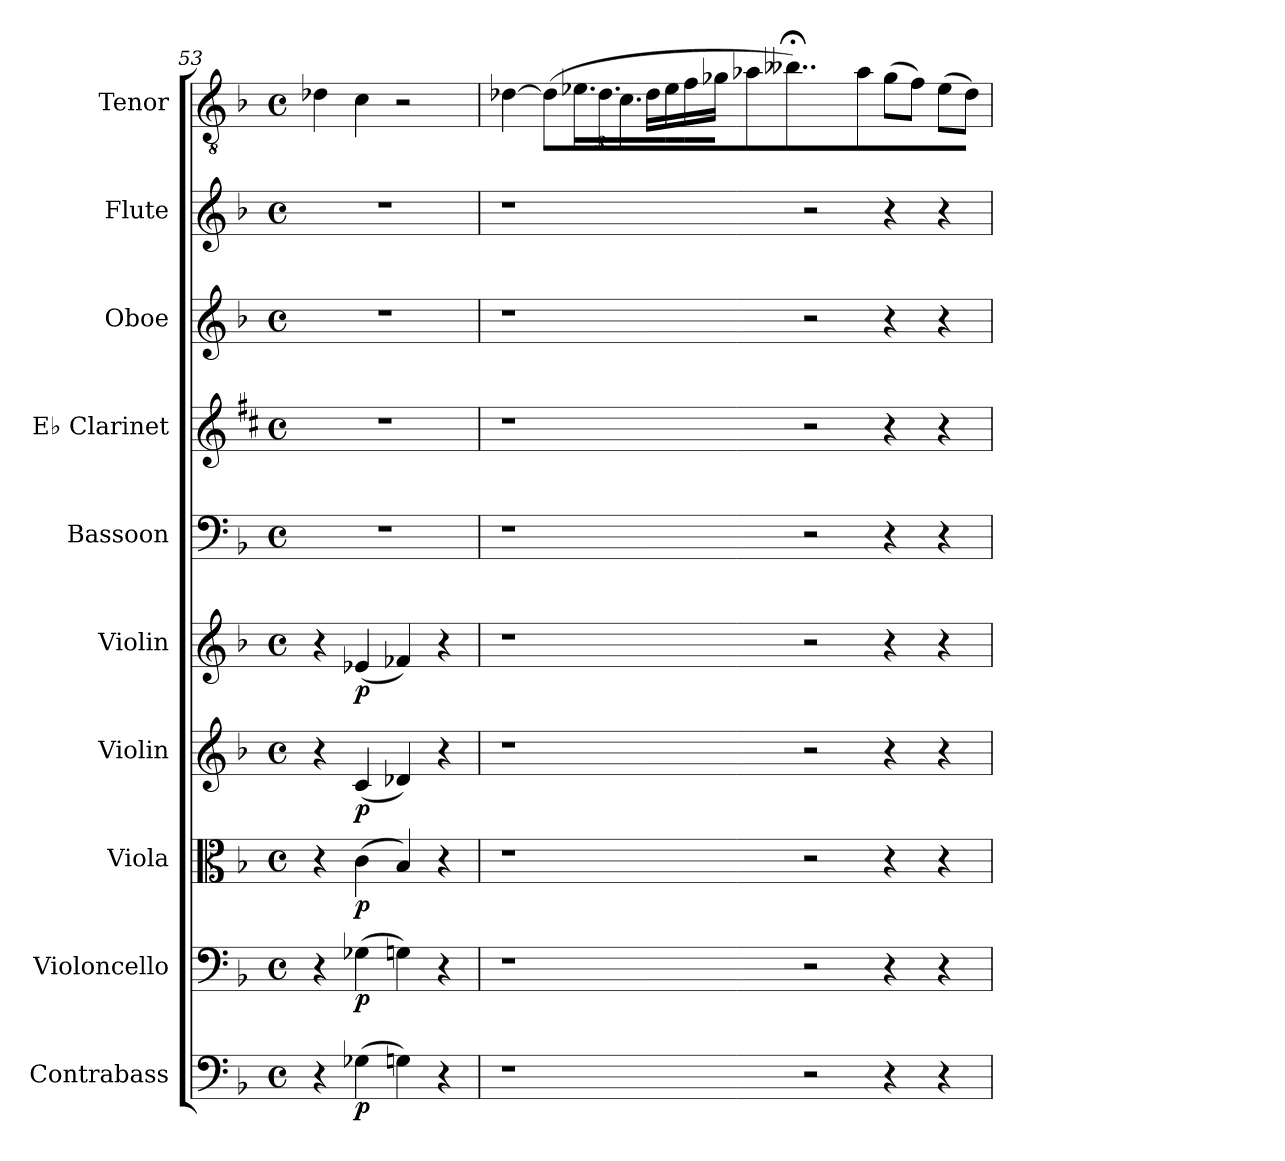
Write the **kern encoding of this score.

**kern	**dynam	**kern	**dynam	**kern	**dynam	**kern	**dynam	**kern	**dynam	**kern	**kern	**kern	**kern	**kern
*part10	*part10	*part9	*part9	*part8	*part8	*part7	*part7	*part6	*part6	*part5	*part4	*part3	*part2	*part1
*staff10	*staff10	*staff9	*staff9	*staff8	*staff8	*staff7	*staff7	*staff6	*staff6	*staff5	*staff4	*staff3	*staff2	*staff1
*I"Contrabass	*	*I"Violoncello	*	*I"Viola	*	*I"Violin	*	*I"Violin	*	*I"Bassoon	*I"E♭ Clarinet	*I"Oboe	*I"Flute	*I"Tenor
*I'Cb.	*	*I'Vc.	*	*I'Vla.	*	*I'Vln.	*	*I'Vln.	*	*I'Bsn.	*I'E♭ Cl.	*I'Ob.	*I'Fl.	*I'T.
*clefF4	*	*clefF4	*	*clefC3	*	*clefG2	*	*clefG2	*	*clefF4	*clefG2	*clefG2	*clefG2	*clefGv2
*ITrd7c12	*	*	*	*	*	*	*	*	*	*	*ITrd-2c-3	*	*	*
*k[b-]	*	*k[b-]	*	*k[b-]	*	*k[b-]	*	*k[b-]	*	*k[b-]	*k[b-]	*k[b-]	*k[b-]	*k[b-]
*M4/4	*	*M4/4	*	*M4/4	*	*M4/4	*	*M4/4	*	*M4/4	*M4/4	*M4/4	*M4/4	*M4/4
*met(c)	*	*met(c)	*	*met(c)	*	*met(c)	*	*met(c)	*	*met(c)	*met(c)	*met(c)	*met(c)	*met(c)
=53	=53	=53	=53	=53	=53	=53	=53	=53	=53	=53	=53	=53	=53	=53
4r	.	4r	.	4r	.	4r	.	4r	.	1r	1r	1r	1r	4d-X\
!	!LO:DY:b	!	!LO:DY:b	!	!LO:DY:b	!	!LO:DY:b	!	!LO:DY:b	!	!	!	!	!
(4GG-X\	p	(4G-X\	p	(4c\	p	(4c/	p	(4e-X/	p	.	.	.	.	4c\
4GGn\)	.	4Gn\)	.	4B-/)	.	4d-X/)	.	4f-X/)	.	.	.	.	.	2r
4r	.	4r	.	4r	.	4r	.	4r	.	.	.	.	.	.
!!LO:PB:g=z
=54	=54	=54	=54	=54	=54	=54	=54	=54	=54	=54	=54	=54	=54	=54
1r	.	1r	.	1r	.	1r	.	1r	.	1r	1r	1r	1r	[4d-X\
.	.	.	.	.	.	.	.	.	.	.	.	.	.	(8d-\L]
*	*	*	*	*	*	*	*	*	*	*	*	*	*	*Xbrackettup
.	.	.	.	.	.	.	.	.	.	.	.	.	.	24.e-X\L
.	.	.	.	.	.	.	.	.	.	.	.	.	.	24.d-\
.	.	.	.	.	.	.	.	.	.	.	.	.	.	24.c\JJ
.	.	.	.	.	.	.	.	.	.	.	.	.	.	16d-\LL
.	.	.	.	.	.	.	.	.	.	.	.	.	.	16e-\
.	.	.	.	.	.	.	.	.	.	.	.	.	.	16f\
.	.	.	.	.	.	.	.	.	.	.	.	.	.	16g-X\JJ
.	.	.	.	.	.	.	.	.	.	.	.	.	.	8a-X\
.	.	.	.	.	.	.	.	.	.	.	.	.	.	4..b--X;<\)
2r	.	2r	.	2r	.	2r	.	2r	.	2r	2r	2r	2r	.
.	.	.	.	.	.	.	.	.	.	.	.	.	.	8a-\
4r	.	4r	.	4r	.	4r	.	4r	.	4r	4r	4r	4r	(8g-\L
.	.	.	.	.	.	.	.	.	.	.	.	.	.	8f\J)
4r	.	4r	.	4r	.	4r	.	4r	.	4r	4r	4r	4r	(8e-\L
.	.	.	.	.	.	.	.	.	.	.	.	.	.	8d-\J)
=	=	=	=	=	=	=	=	=	=	=	=	=	=	=
*-	*-	*-	*-	*-	*-	*-	*-	*-	*-	*-	*-	*-	*-	*-
